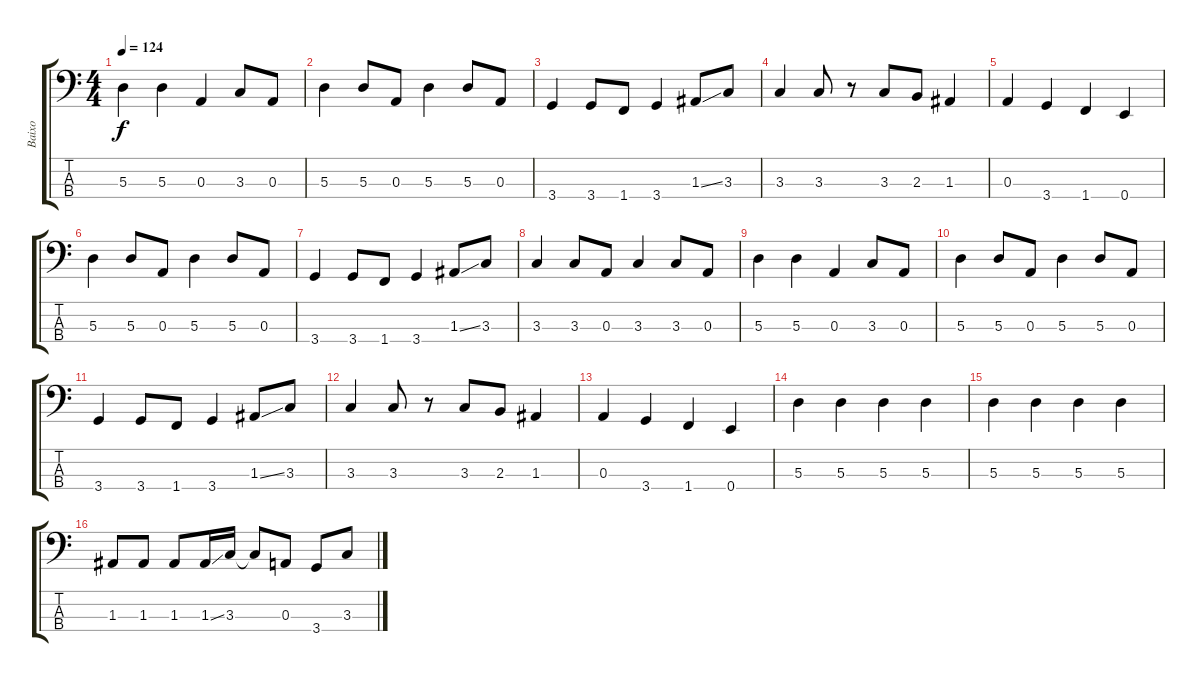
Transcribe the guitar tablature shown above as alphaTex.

\track ("Baixo" "Baixo") {instrument electricbassfinger}
\staff {score tabs}
\tuning (G2 D2 A1 E1) {hide}
\ts (4 4)
\tempo 124
\clef f4
\ks c
5.3.4{dy f} 5.3.4 0.3.4 3.3.8 0.3.8 |
5.3.4 5.3.8 0.3.8 5.3.4 5.3.8 0.3.8 |
3.4.4 3.4.8 1.4.8 3.4.4 1.3{ss}.8 3.3.8 |
3.3.4 3.3.8 r.8 3.3.8 2.3.8 1.3.4 |
0.3.4 3.4.4 1.4.4 0.4.4 |
5.3.4 5.3.8 0.3.8 5.3.4 5.3.8 0.3.8 |
3.4.4 3.4.8 1.4.8 3.4.4 1.3{ss}.8 3.3.8 |
3.3.4 3.3.8 0.3.8 3.3.4 3.3.8 0.3.8 |
5.3.4 5.3.4 0.3.4 3.3.8 0.3.8 |
5.3.4 5.3.8 0.3.8 5.3.4 5.3.8 0.3.8 |
3.4.4 3.4.8 1.4.8 3.4.4 1.3{ss}.8 3.3.8 |
3.3.4 3.3.8 r.8 3.3.8 2.3.8 1.3.4 |
0.3.4 3.4.4 1.4.4 0.4.4 |
5.3.4 5.3.4 5.3.4 5.3.4 |
5.3.4 5.3.4 5.3.4 5.3.4 |
1.3.8 1.3.8 1.3.8 1.3{ss}.16 3.3.16 3.3{t}.8 0.3.8 3.4.8 3.3.8
